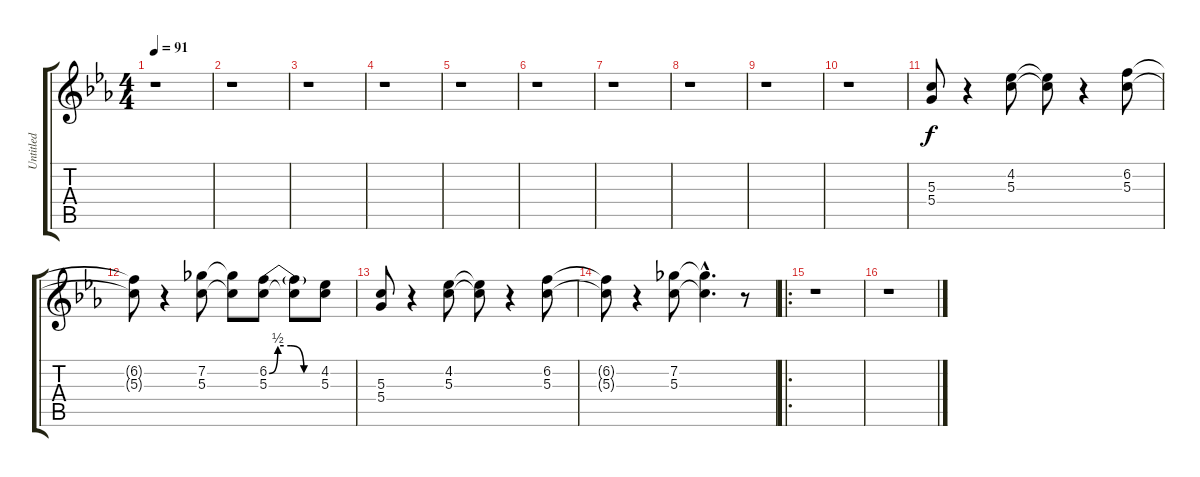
\track ("Untitled" "Untitled") {instrument overdrivenguitar}
\staff {score tabs}
\tuning (E4 B3 G3 D3 A2 E2) {hide}
\ts (4 4)
\tempo 91
\clef g2
\ks eb
r.1{dy f instrument overdrivenguitar} |
r.1 |
r.1 |
r.1 |
r.1 |
r.1 |
r.1 |
r.1 |
r.1 |
r.1 |
(5.3 5.4).8 r.4 (4.2 5.3).8 (4.2{t} 5.3{t}).8 r.4 (6.2 5.3).8 |
(6.2{t} 5.3{t}).8 r.4 (7.2 5.3).8 (7.2{t} 5.3{t}).8 (6.2{be (custom 0 0 10 2 25 2 40 0 60 0)} 5.3).8 (6.2{t} 5.3{t}).8 (4.2 5.3).8 |
(5.3 5.4).8 r.4 (4.2 5.3).8 (4.2{t} 5.3{t}).8 r.4 (6.2 5.3).8 |
(6.2{t} 5.3{t}).8 r.4 (7.2 5.3).8 (7.2{hac t} 5.3{hac t}).4{d} r.8 |
\ro
r.1 |
r.1
